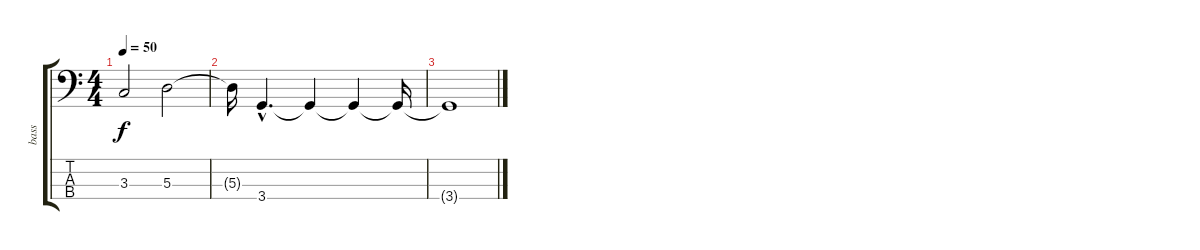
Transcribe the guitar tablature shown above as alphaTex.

\track ("bass" "bass") {instrument electricbasspick}
\staff {score tabs}
\tuning (G2 D2 A1 E1) {hide}
\ts (4 4)
\tempo 50
\clef f4
\ks c
3.3.2{dy f} 5.3.2 |
5.3{t}.16 3.4{hac}.4{d} 3.4{t}.4 3.4{t}.4 3.4{t}.16 |
3.4{t}.1
